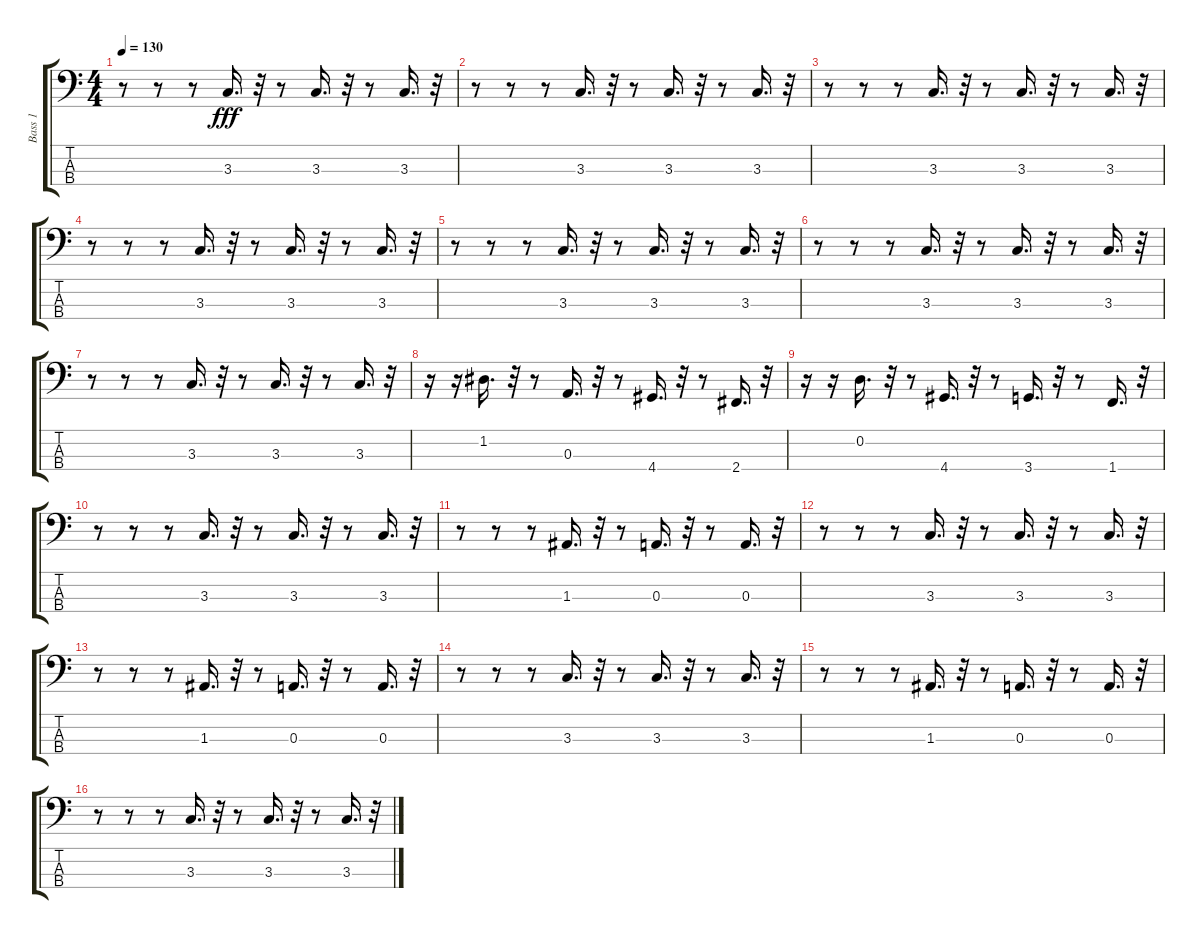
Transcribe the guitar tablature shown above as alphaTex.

\track ("Bass 1" "Bass 1") {instrument fretlessbass}
\staff {score tabs}
\tuning (G2 D2 A1 E1) {hide}
\ts (4 4)
\tempo 130
\clef f4
\ks c
r.8{dy fff} r.8 r.8 3.3.16{d} r.32 r.8 3.3.16{d} r.32 r.8 3.3.16{d} r.32 |
r.8 r.8 r.8 3.3.16{d} r.32 r.8 3.3.16{d} r.32 r.8 3.3.16{d} r.32 |
r.8 r.8 r.8 3.3.16{d} r.32 r.8 3.3.16{d} r.32 r.8 3.3.16{d} r.32 |
r.8 r.8 r.8 3.3.16{d} r.32 r.8 3.3.16{d} r.32 r.8 3.3.16{d} r.32 |
r.8 r.8 r.8 3.3.16{d} r.32 r.8 3.3.16{d} r.32 r.8 3.3.16{d} r.32 |
r.8 r.8 r.8 3.3.16{d} r.32 r.8 3.3.16{d} r.32 r.8 3.3.16{d} r.32 |
r.8 r.8 r.8 3.3.16{d} r.32 r.8 3.3.16{d} r.32 r.8 3.3.16{d} r.32 |
r.16 r.16 1.2.16{d} r.32 r.8 0.3.16{d} r.32 r.8 4.4.16{d} r.32 r.8 2.4.16{d} r.32 |
r.16 r.16 0.2.16{d} r.32 r.8 4.4.16{d} r.32 r.8 3.4.16{d} r.32 r.8 1.4.16{d} r.32 |
r.8 r.8 r.8 3.3.16{d} r.32 r.8 3.3.16{d} r.32 r.8 3.3.16{d} r.32 |
r.8 r.8 r.8 1.3.16{d} r.32 r.8 0.3.16{d} r.32 r.8 0.3.16{d} r.32 |
r.8 r.8 r.8 3.3.16{d} r.32 r.8 3.3.16{d} r.32 r.8 3.3.16{d} r.32 |
r.8 r.8 r.8 1.3.16{d} r.32 r.8 0.3.16{d} r.32 r.8 0.3.16{d} r.32 |
r.8 r.8 r.8 3.3.16{d} r.32 r.8 3.3.16{d} r.32 r.8 3.3.16{d} r.32 |
r.8 r.8 r.8 1.3.16{d} r.32 r.8 0.3.16{d} r.32 r.8 0.3.16{d} r.32 |
r.8 r.8 r.8 3.3.16{d} r.32 r.8 3.3.16{d} r.32 r.8 3.3.16{d} r.32
